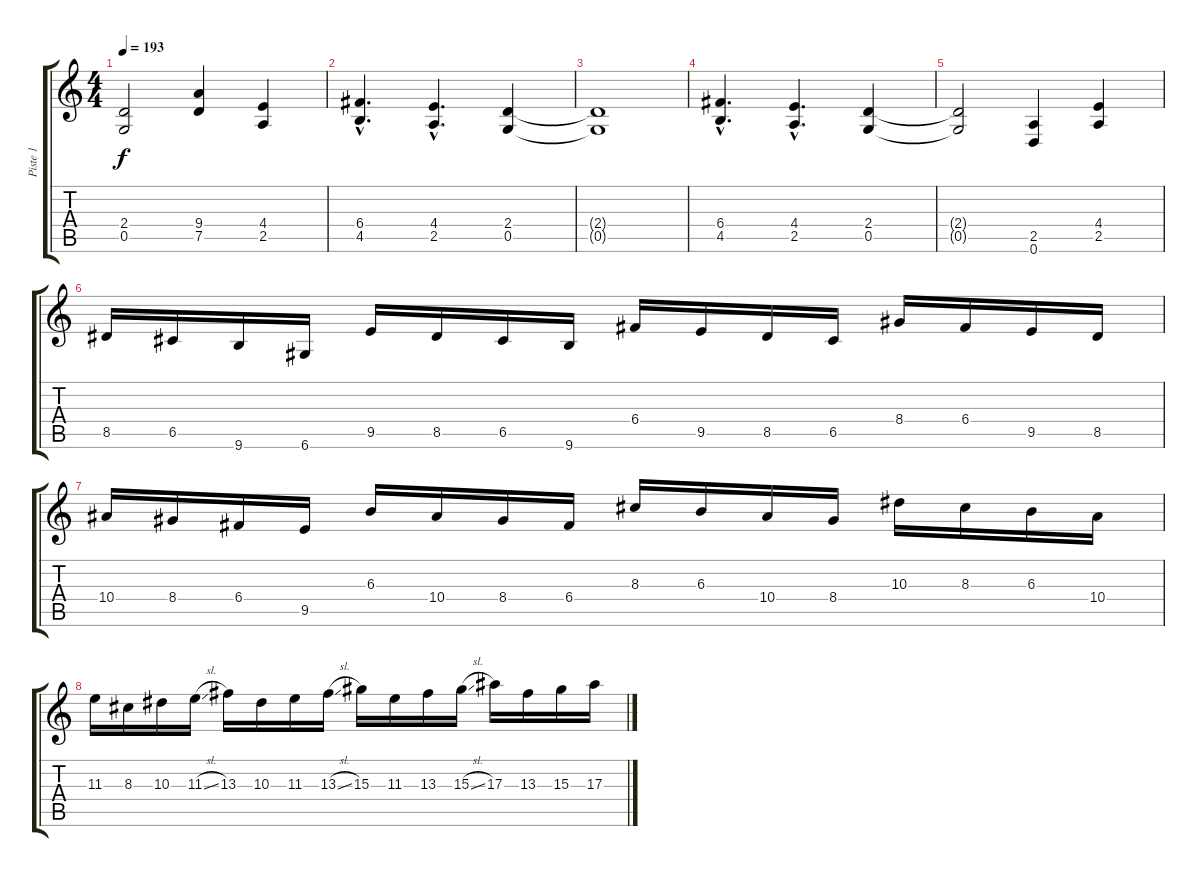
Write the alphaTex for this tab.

\track ("Piste 1" "Piste 1") {instrument distortionguitar}
\staff {score tabs}
\tuning (D4 A3 F3 C3 G2 D2) {hide}
\ts (4 4)
\tempo 193
\clef g2
\ks c
(2.4{t} 0.5{t}).2{dy f} (9.4 7.5).4 (4.4 2.5).4 |
(6.4{hac} 4.5{hac}).4{d} (4.4{hac} 2.5{hac}).4{d} (2.4 0.5).4 |
(2.4{t} 0.5{t}).1 |
(6.4{hac} 4.5{hac}).4{d} (4.4{hac} 2.5{hac}).4{d} (2.4 0.5).4 |
(2.4{t} 0.5{t}).2 (2.5 0.6).4 (4.4 2.5).4 |
8.5.16 6.5.16 9.6.16 6.6.16 9.5.16 8.5.16 6.5.16 9.6.16 6.4.16 9.5.16 8.5.16 6.5.16 8.4.16 6.4.16 9.5.16 8.5.16 |
10.4.16 8.4.16 6.4.16 9.5.16 6.3.16 10.4.16 8.4.16 6.4.16 8.3.16 6.3.16 10.4.16 8.4.16 10.3.16 8.3.16 6.3.16 10.4.16 |
11.3.16 8.3.16 10.3.16 11.3{sl}.16 13.3.16 10.3.16 11.3.16 13.3{sl}.16 15.3.16 11.3.16 13.3.16 15.3{sl}.16 17.3.16 13.3.16 15.3.16 17.3{sl}.16
